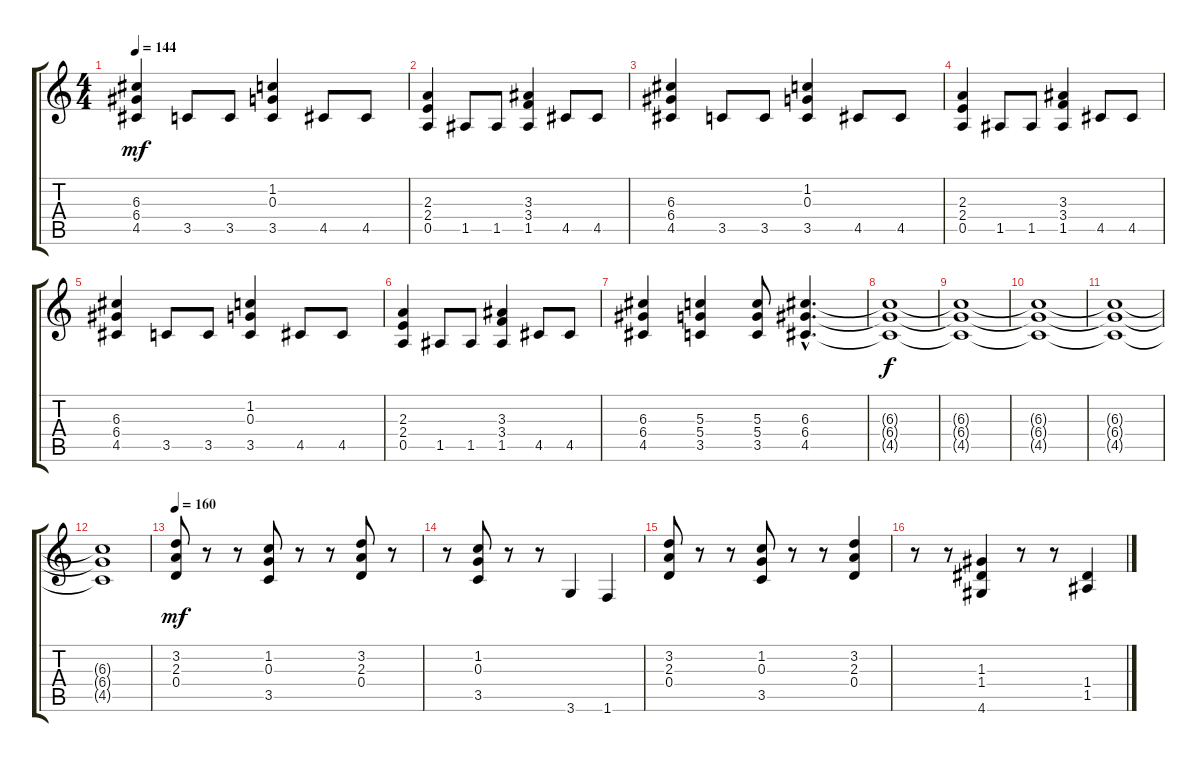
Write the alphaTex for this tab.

\track "" {instrument distortionguitar}
\staff {score tabs}
\tuning (E4 B3 G3 D3 A2 E2) {hide}
\ts (4 4)
\tempo 144
\clef g2
\ks c
(6.3 6.4 4.5).4{dy mf} 3.5.8 3.5.8 (1.2 0.3 3.5).4 4.5.8 4.5.8 |
(2.3 2.4 0.5).4 1.5.8 1.5.8 (3.3 3.4 1.5).4 4.5.8 4.5.8 |
(6.3 6.4 4.5).4 3.5.8 3.5.8 (1.2 0.3 3.5).4 4.5.8 4.5.8 |
(2.3 2.4 0.5).4 1.5.8 1.5.8 (3.3 3.4 1.5).4 4.5.8 4.5.8 |
(6.3 6.4 4.5).4 3.5.8 3.5.8 (1.2 0.3 3.5).4 4.5.8 4.5.8 |
(2.3 2.4 0.5).4 1.5.8 1.5.8 (3.3 3.4 1.5).4 4.5.8 4.5.8 |
(6.3 6.4 4.5).4 (5.3 5.4 3.5).4 (5.3 5.4 3.5).8 (6.3{hac} 6.4{hac} 4.5{hac}).4{d} |
(6.3{t} 6.4{t} 4.5{t}).1{dy f} |
(6.3{t} 6.4{t} 4.5{t}).1 |
(6.3{t} 6.4{t} 4.5{t}).1 |
(6.3{t} 6.4{t} 4.5{t}).1 |
(6.3{t} 6.4{t} 4.5{t}).1 |
\tempo 160
(3.2 2.3 0.4).8{dy mf} r.8 r.8 (1.2 0.3 3.5).8 r.8 r.8 (3.2 2.3 0.4).8 r.8 |
r.8 (1.2 0.3 3.5).8 r.8 r.8 3.6.4 1.6.4 |
(3.2 2.3 0.4).8 r.8 r.8 (1.2 0.3 3.5).8 r.8 r.8 (3.2 2.3 0.4).4 |
r.8 r.8 (1.3 1.4 4.6).4 r.8 r.8 (1.4 1.5).4
